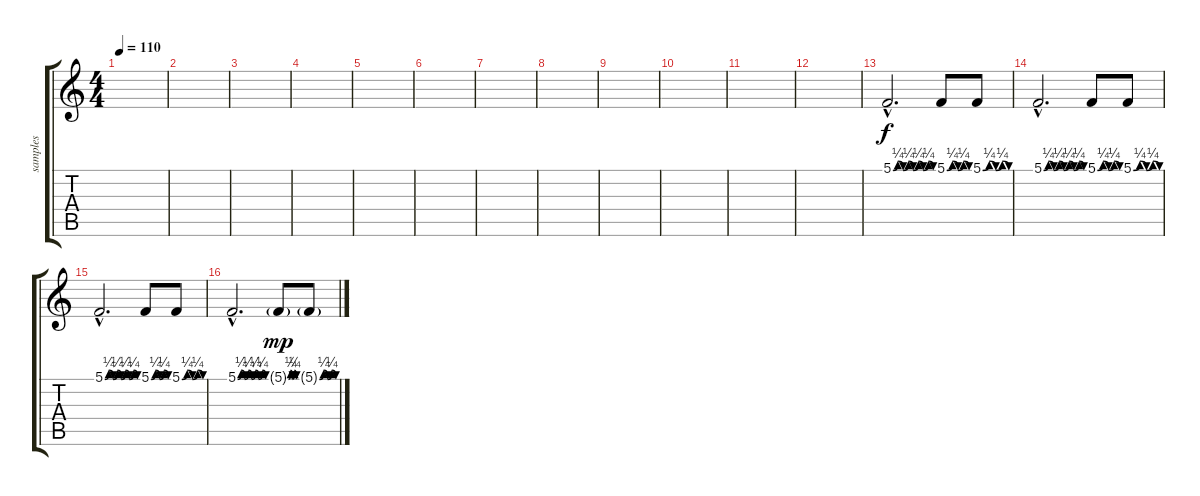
\track ("samples" "samples") {instrument pad1newage}
\staff {score tabs}
\tuning (C4 G3 Eb3 Bb2 F2 B1) {hide}
\ts (4 4)
\tempo 110
\clef g2
\ks c
|
|
|
|
|
|
|
|
|
|
|
|
5.1{be (custom 0 0 7 1 15 0 23 1 30 0 38 1 45 0 53 1 60 0) hac}.2{d} 5.1{be (custom 0 0 15 1 30 0 45 1 60 0)}.8 5.1{be (custom 0 0 15 1 30 0 45 1 60 0)}.8 |
5.1{be (custom 0 0 7 1 15 0 23 1 30 0 38 1 45 0 53 1 60 0) hac}.2{d} 5.1{be (custom 0 0 15 1 30 0 45 1 60 0)}.8 5.1{be (custom 0 0 15 1 30 0 45 1 60 0)}.8 |
5.1{be (custom 0 0 7 1 15 0 23 1 30 0 38 1 45 0 53 1 60 0) hac}.2{d} 5.1{be (custom 0 0 15 1 30 0 45 1 60 0)}.8 5.1{be (custom 0 0 15 1 30 0 45 1 60 0)}.8 |
5.1{be (custom 0 0 7 1 15 0 23 1 30 0 38 1 45 0 53 1 60 0) hac}.2{d} 5.1{be (custom 0 0 15 1 30 0 45 1 60 0) g}.8{dy mp} 5.1{be (custom 0 0 15 1 30 0 45 1 60 0) g}.8
